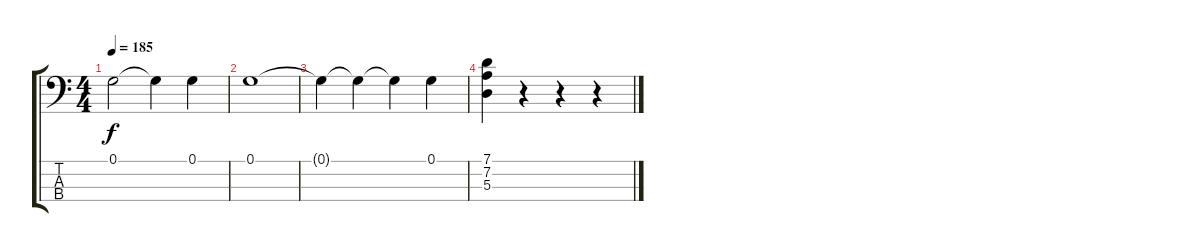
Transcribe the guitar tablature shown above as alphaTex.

\track "" {instrument electricbassfinger}
\staff {score tabs}
\tuning (G2 D2 A1 E1) {hide}
\ts (4 4)
\tempo 185
\clef f4
\ks c
0.1{t}.2{dy f} 0.1{t}.4 0.1.4 |
0.1.1 |
0.1{t}.4 0.1{t}.4 0.1{t}.4 0.1.4 |
(7.1 7.2 5.3).4 r.4 r.4 r.4
